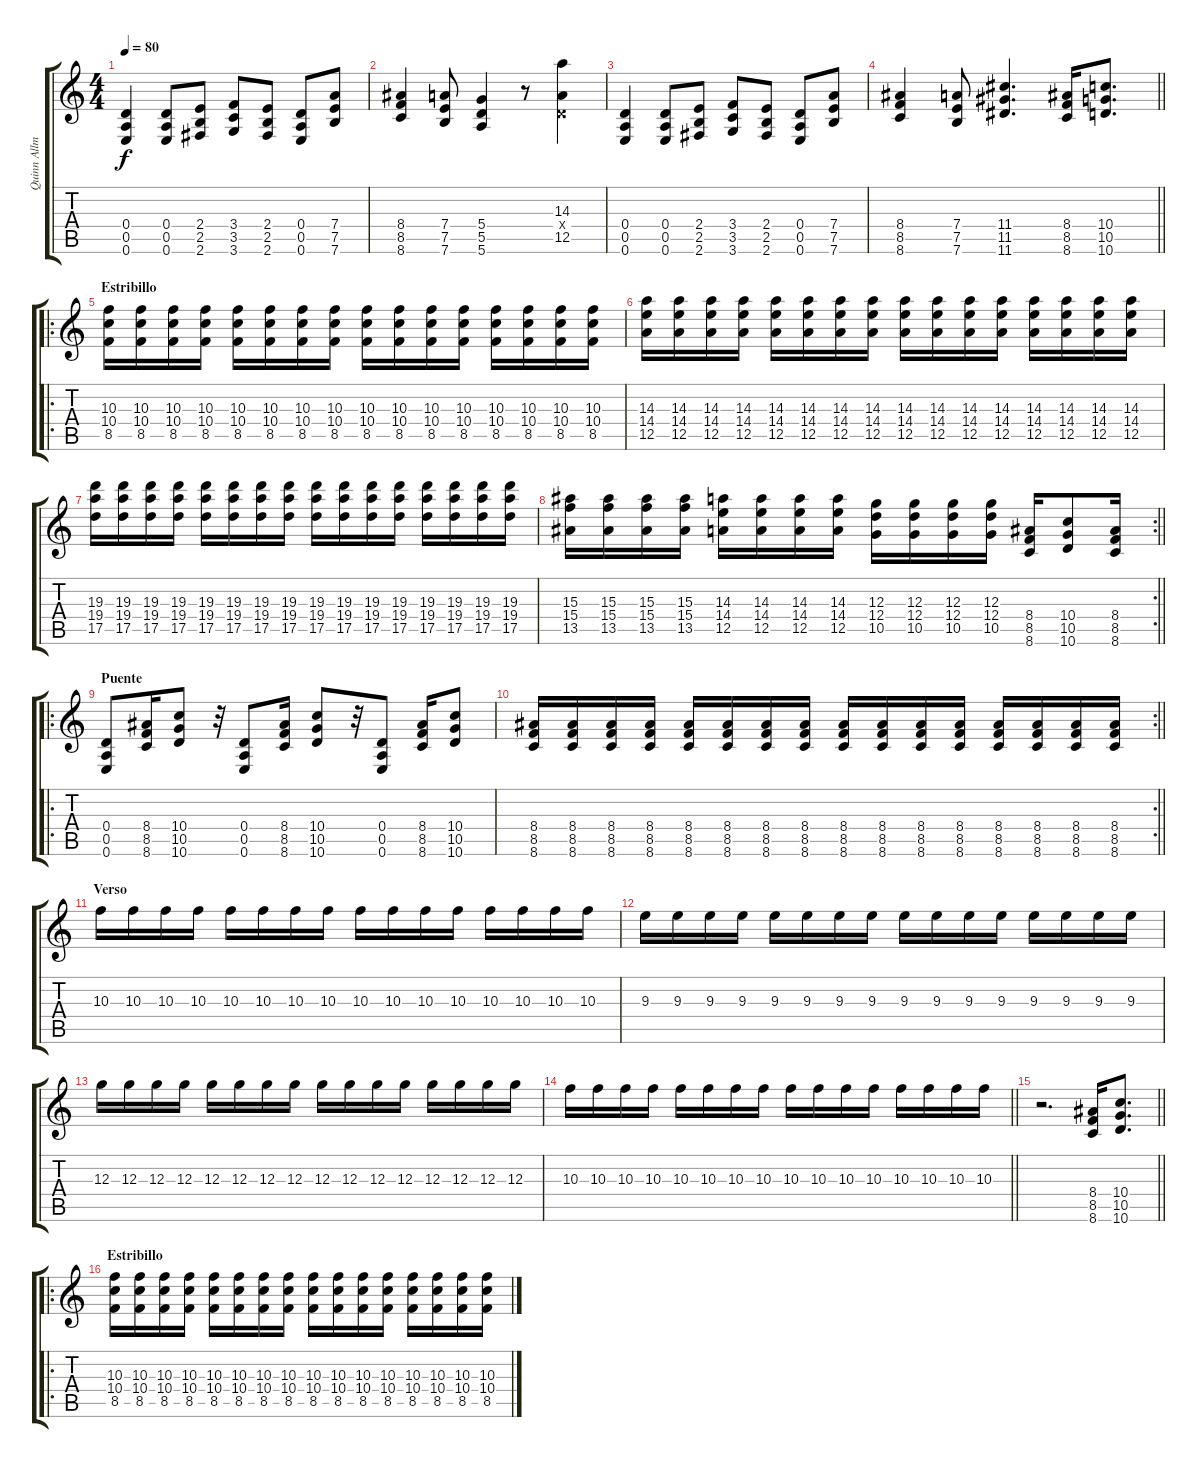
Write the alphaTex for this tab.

\track ("Quinn Allman" "Quinn Allm") {instrument distortionguitar}
\staff {score tabs}
\tuning (E4 B3 G3 D3 A2 E2) {hide}
\ts (4 4)
\tempo 80
\clef g2
\ks c
(0.4 0.5 0.6).4{dy f} (0.4 0.5 0.6).8 (2.4 2.5 2.6).8 (3.4 3.5 3.6).8 (2.4 2.5 2.6).8 (0.4 0.5 0.6).8 (7.4 7.5 7.6).8 |
(8.4 8.5 8.6).4 (7.4 7.5 7.6).8 (5.4 5.5 5.6).4 r.8 (14.3 0.4{x} 12.5).4 |
(0.4 0.5 0.6).4 (0.4 0.5 0.6).8 (2.4 2.5 2.6).8 (3.4 3.5 3.6).8 (2.4 2.5 2.6).8 (0.4 0.5 0.6).8 (7.4 7.5 7.6).8 |
\barLineRight lightlight
(8.4 8.5 8.6).4 (7.4 7.5 7.6).8 (11.4 11.5 11.6).4{d} (8.4 8.5 8.6).16 (10.4 10.5 10.6).8{d} |
\ro
\section ("" "Estribillo")
(10.3 10.4 8.5).16 (10.3 10.4 8.5).16 (10.3 10.4 8.5).16 (10.3 10.4 8.5).16 (10.3 10.4 8.5).16 (10.3 10.4 8.5).16 (10.3 10.4 8.5).16 (10.3 10.4 8.5).16 (10.3 10.4 8.5).16 (10.3 10.4 8.5).16 (10.3 10.4 8.5).16 (10.3 10.4 8.5).16 (10.3 10.4 8.5).16 (10.3 10.4 8.5).16 (10.3 10.4 8.5).16 (10.3 10.4 8.5).16 |
(14.3 14.4 12.5).16 (14.3 14.4 12.5).16 (14.3 14.4 12.5).16 (14.3 14.4 12.5).16 (14.3 14.4 12.5).16 (14.3 14.4 12.5).16 (14.3 14.4 12.5).16 (14.3 14.4 12.5).16 (14.3 14.4 12.5).16 (14.3 14.4 12.5).16 (14.3 14.4 12.5).16 (14.3 14.4 12.5).16 (14.3 14.4 12.5).16 (14.3 14.4 12.5).16 (14.3 14.4 12.5).16 (14.3 14.4 12.5).16 |
(19.3 19.4 17.5).16 (19.3 19.4 17.5).16 (19.3 19.4 17.5).16 (19.3 19.4 17.5).16 (19.3 19.4 17.5).16 (19.3 19.4 17.5).16 (19.3 19.4 17.5).16 (19.3 19.4 17.5).16 (19.3 19.4 17.5).16 (19.3 19.4 17.5).16 (19.3 19.4 17.5).16 (19.3 19.4 17.5).16 (19.3 19.4 17.5).16 (19.3 19.4 17.5).16 (19.3 19.4 17.5).16 (19.3 19.4 17.5).16 |
\rc 2
\barLineRight lightlight
(15.3 15.4 13.5).16 (15.3 15.4 13.5).16 (15.3 15.4 13.5).16 (15.3 15.4 13.5).16 (14.3 14.4 12.5).16 (14.3 14.4 12.5).16 (14.3 14.4 12.5).16 (14.3 14.4 12.5).16 (12.3 12.4 10.5).16 (12.3 12.4 10.5).16 (12.3 12.4 10.5).16 (12.3 12.4 10.5).16 (8.4 8.5 8.6).16 (10.4 10.5 10.6).8 (8.4 8.5 8.6).16 |
\ro
\section ("" "Puente")
(0.4 0.5 0.6).8 (8.4 8.5 8.6).16 (10.4 10.5 10.6).8 r.32 (0.4 0.5 0.6).8 (8.4 8.5 8.6).16 (10.4 10.5 10.6).8 r.32 (0.4 0.5 0.6).8 (8.4 8.5 8.6).16 (10.4 10.5 10.6).8 |
\rc 2
\barLineRight lightlight
(8.4 8.5 8.6).16 (8.4 8.5 8.6).16 (8.4 8.5 8.6).16 (8.4 8.5 8.6).16 (8.4 8.5 8.6).16 (8.4 8.5 8.6).16 (8.4 8.5 8.6).16 (8.4 8.5 8.6).16 (8.4 8.5 8.6).16 (8.4 8.5 8.6).16 (8.4 8.5 8.6).16 (8.4 8.5 8.6).16 (8.4 8.5 8.6).16 (8.4 8.5 8.6).16 (8.4 8.5 8.6).16 (8.4 8.5 8.6).16 |
\section ("" "Verso")
10.3.16 10.3.16 10.3.16 10.3.16 10.3.16 10.3.16 10.3.16 10.3.16 10.3.16 10.3.16 10.3.16 10.3.16 10.3.16 10.3.16 10.3.16 10.3.16 |
9.3.16 9.3.16 9.3.16 9.3.16 9.3.16 9.3.16 9.3.16 9.3.16 9.3.16 9.3.16 9.3.16 9.3.16 9.3.16 9.3.16 9.3.16 9.3.16 |
12.3.16 12.3.16 12.3.16 12.3.16 12.3.16 12.3.16 12.3.16 12.3.16 12.3.16 12.3.16 12.3.16 12.3.16 12.3.16 12.3.16 12.3.16 12.3.16 |
\barLineRight lightlight
10.3.16 10.3.16 10.3.16 10.3.16 10.3.16 10.3.16 10.3.16 10.3.16 10.3.16 10.3.16 10.3.16 10.3.16 10.3.16 10.3.16 10.3.16 10.3.16 |
\barLineRight lightlight
r.2{d} (8.4 8.5 8.6).16 (10.4 10.5 10.6).8{d} |
\ro
\section ("" "Estribillo")
(10.3 10.4 8.5).16 (10.3 10.4 8.5).16 (10.3 10.4 8.5).16 (10.3 10.4 8.5).16 (10.3 10.4 8.5).16 (10.3 10.4 8.5).16 (10.3 10.4 8.5).16 (10.3 10.4 8.5).16 (10.3 10.4 8.5).16 (10.3 10.4 8.5).16 (10.3 10.4 8.5).16 (10.3 10.4 8.5).16 (10.3 10.4 8.5).16 (10.3 10.4 8.5).16 (10.3 10.4 8.5).16 (10.3 10.4 8.5).16
